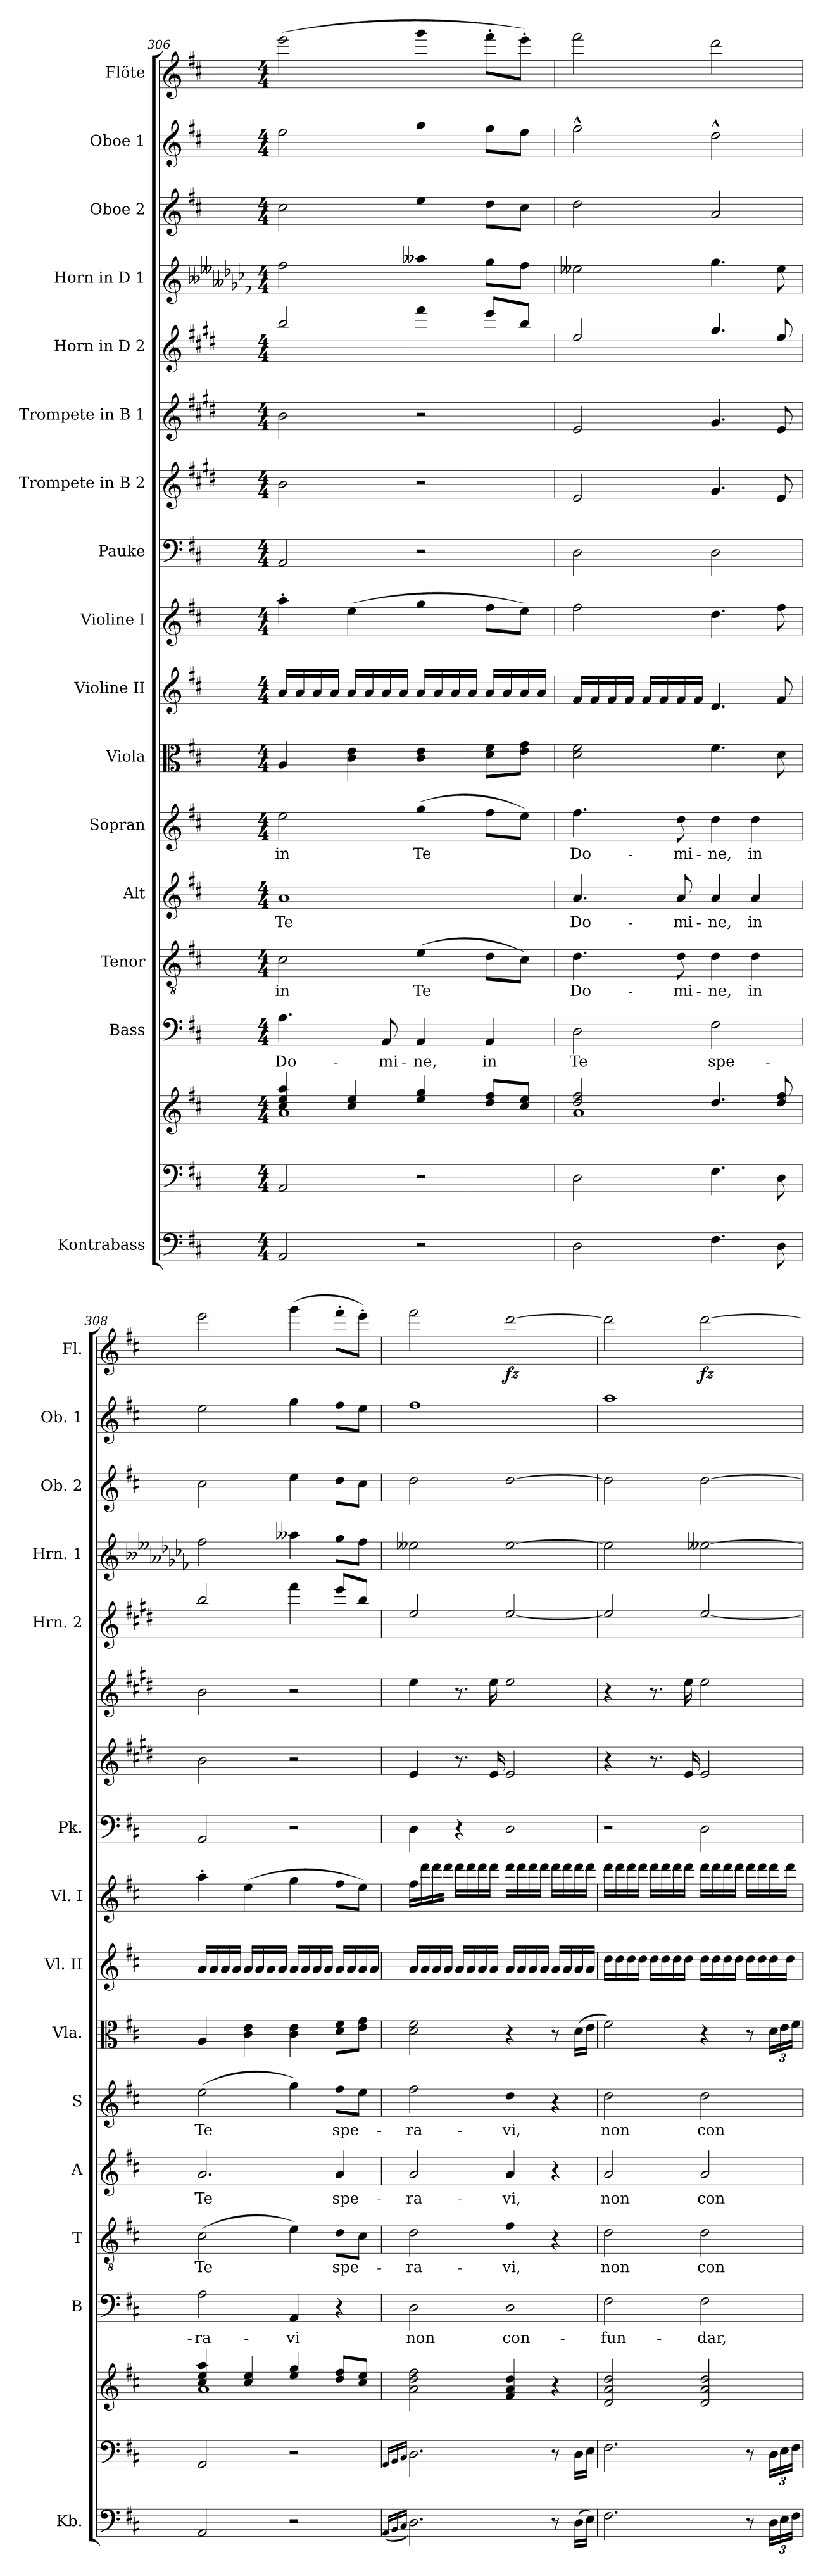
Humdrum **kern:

**kern	**kern	**kern	**kern	**text	**kern	**text	**kern	**text	**kern	**text	**kern	**kern	**kern	**kern	**kern	**kern	**kern	**kern	**kern	**kern	**kern	**dynam
*part17	*part16	*part16	*part15	*part15	*part14	*part14	*part13	*part13	*part12	*part12	*part11	*part10	*part9	*part8	*part7	*part6	*part5	*part4	*part3	*part2	*part1	*part1
*staff18	*staff17	*staff16	*staff15	*staff15	*staff14	*staff14	*staff13	*staff13	*staff12	*staff12	*staff11	*staff10	*staff9	*staff8	*staff7	*staff6	*staff5	*staff4	*staff3	*staff2	*staff1	*staff1
*I"Kontrabass	*	*	*I"Bass	*	*I"Tenor	*	*I"Alt	*	*I"Sopran	*	*I"Viola	*I"Violine II	*I"Violine I	*I"Pauke	*I"Trompete in B 2	*I"Trompete in B 1	*I"Horn in D 2	*I"Horn in D 1	*I"Oboe 2	*I"Oboe 1	*I"Flöte	*
*I'Kb.	*	*	*I'B	*	*I'T	*	*I'A	*	*I'S	*	*I'Vla.	*I'Vl. II	*I'Vl. I	*I'Pk.	*	*	*I'Hrn. 2	*I'Hrn. 1	*I'Ob. 2	*I'Ob. 1	*I'Fl.	*
*clefF4	*clefF4	*clefG2	*clefF4	*	*clefGv2	*	*clefG2	*	*clefG2	*	*clefC3	*clefG2	*clefG2	*clefF4	*clefG2	*clefG2	*clefG2	*clefG2	*clefG2	*clefG2	*clefG2	*
*ITrd7c12	*	*	*	*	*	*	*	*	*	*	*	*	*	*	*ITrd1c2	*ITrd1c2	*ITrd4c7	*ITrd-8c-12	*	*	*	*
*k[f#c#]	*k[f#c#]	*k[f#c#]	*k[f#c#]	*	*k[f#c#]	*	*k[f#c#]	*	*k[f#c#]	*	*k[f#c#]	*k[f#c#]	*k[f#c#]	*k[f#c#]	*k[f#c#]	*k[f#c#]	*k[f#c#g#]	*k[b--e--a--d-g-c-f-]	*k[f#c#]	*k[f#c#]	*k[f#c#]	*
*D:	*D:	*D:	*D:	*	*D:	*	*D:	*	*D:	*	*D:	*D:	*D:	*D:	*D:	*D:	*A:	*E--:	*D:	*D:	*D:	*
*M4/4	*M4/4	*M4/4	*M4/4	*	*M4/4	*	*M4/4	*	*M4/4	*	*M4/4	*M4/4	*M4/4	*M4/4	*M4/4	*M4/4	*M4/4	*M4/4	*M4/4	*M4/4	*M4/4	*
=306	=306	=306	=306	=306	=306	=306	=306	=306	=306	=306	=306	=306	=306	=306	=306	=306	=306	=306	=306	=306	=306	=306
*	*	*^	*	*	*	*	*	*	*	*	*	*	*	*	*	*	*	*	*	*	*	*
!	!	!	!	!	!LO:LY:b	!	!LO:LY:b	!	!LO:LY:b	!	!LO:LY:b	!	!	!	!	!	!	!	!	!	!	!	!
2AAA/	2AA/	4cc#/ 4ee/ 4aa/	1a	4.A\	Do-	2c#\	in	1a	Te	2ee\	in	4A/	16a/LL	4aa'>\	2AA/	2a\	2a\	2ee/	2fff-\	2cc#\	2ee\	(>2eee\	.
.	.	.	.	.	.	.	.	.	.	.	.	.	16a/	.	.	.	.	.	.	.	.	.	.
.	.	.	.	.	.	.	.	.	.	.	.	.	16a/	.	.	.	.	.	.	.	.	.	.
.	.	.	.	.	.	.	.	.	.	.	.	.	16a/JJ	.	.	.	.	.	.	.	.	.	.
.	.	4cc#/ 4ee/	.	.	.	.	.	.	.	.	.	4c#\ 4e\	16a/LL	(>4ee\	.	.	.	.	.	.	.	.	.
.	.	.	.	.	.	.	.	.	.	.	.	.	16a/	.	.	.	.	.	.	.	.	.	.
!	!	!	!	!	!LO:LY:b	!	!	!	!	!	!	!	!	!	!	!	!	!	!	!	!	!	!
.	.	.	.	8AA/	-mi-	.	.	.	.	.	.	.	16a/	.	.	.	.	.	.	.	.	.	.
.	.	.	.	.	.	.	.	.	.	.	.	.	16a/JJ	.	.	.	.	.	.	.	.	.	.
!	!	!	!	!	!LO:LY:b	!	!LO:LY:b	!	!	!	!LO:LY:b	!	!	!	!	!	!	!	!	!	!	!	!
2r	2r	4ee/ 4gg/	.	4AA/	-ne,	(>4e\	Te	.	.	(>4gg\	Te	4c#\ 4e\	16a/LL	4gg\	2r	2r	2r	4bb\	4aaa--\	4ee\	4gg\	4ggg\	.
.	.	.	.	.	.	.	.	.	.	.	.	.	16a/	.	.	.	.	.	.	.	.	.	.
.	.	.	.	.	.	.	.	.	.	.	.	.	16a/	.	.	.	.	.	.	.	.	.	.
.	.	.	.	.	.	.	.	.	.	.	.	.	16a/JJ	.	.	.	.	.	.	.	.	.	.
!	!	!	!	!	!LO:LY:b	!	!	!	!	!	!	!	!	!	!	!	!	!	!	!	!	!	!
.	.	8dd/ 8ff#/L	.	4AA/	in	8d\L	.	.	.	8ff#\L	.	8d\ 8f#\L	16a/LL	8ff#\L	.	.	.	8aa/L	8ggg-\L	8dd\L	8ff#\L	8fff#'>\L	.
.	.	.	.	.	.	.	.	.	.	.	.	.	16a/	.	.	.	.	.	.	.	.	.	.
.	.	8cc#/ 8ee/J	.	.	.	8c#\J)	.	.	.	8ee\J)	.	8e\ 8g\J	16a/	8ee\J)	.	.	.	8ee/J	8fff-\J	8cc#\J	8ee\J	8eee'>\J)	.
.	.	.	.	.	.	.	.	.	.	.	.	.	16a/JJ	.	.	.	.	.	.	.	.	.	.
=307	=307	=307	=307	=307	=307	=307	=307	=307	=307	=307	=307	=307	=307	=307	=307	=307	=307	=307	=307	=307	=307	=307	=307
!	!	!	!	!	!LO:LY:b	!	!LO:LY:b	!	!LO:LY:b	!	!LO:LY:b	!	!	!	!	!	!	!	!	!	!	!	!
2DD\	2D\	2dd/ 2ff#/	1a	2D\	Te	4.d\	Do-	4.a/	Do-	4.ff#\	Do-	2d\ 2f#\	16f#/LL	2ff#\	2D\	2d/	2d/	2a/	2eee--\	2dd\	2ff#^^>\	2fff#\	.
.	.	.	.	.	.	.	.	.	.	.	.	.	16f#/	.	.	.	.	.	.	.	.	.	.
.	.	.	.	.	.	.	.	.	.	.	.	.	16f#/	.	.	.	.	.	.	.	.	.	.
.	.	.	.	.	.	.	.	.	.	.	.	.	16f#/JJ	.	.	.	.	.	.	.	.	.	.
.	.	.	.	.	.	.	.	.	.	.	.	.	16f#/LL	.	.	.	.	.	.	.	.	.	.
.	.	.	.	.	.	.	.	.	.	.	.	.	16f#/	.	.	.	.	.	.	.	.	.	.
!	!	!	!	!	!	!	!LO:LY:b	!	!LO:LY:b	!	!LO:LY:b	!	!	!	!	!	!	!	!	!	!	!	!
.	.	.	.	.	.	8d\	-mi-	8a/	-mi-	8dd\	-mi-	.	16f#/	.	.	.	.	.	.	.	.	.	.
.	.	.	.	.	.	.	.	.	.	.	.	.	16f#/JJ	.	.	.	.	.	.	.	.	.	.
!	!	!	!	!	!LO:LY:b	!	!LO:LY:b	!	!LO:LY:b	!	!LO:LY:b	!	!	!	!	!	!	!	!	!	!	!	!
4.FF#\	4.F#\	4.dd/	.	2F#\	spe-	4d\	-ne,	4a/	-ne,	4dd\	-ne,	4.f#\	4.d/	4.dd\	2D\	4.f#/	4.f#/	4.cc#/	4.ggg-\	2a/	2dd^^>\	2ddd\	.
!	!	!	!	!	!	!	!LO:LY:b	!	!LO:LY:b	!	!LO:LY:b	!	!	!	!	!	!	!	!	!	!	!	!
.	.	.	.	.	.	4d\	in	4a/	in	4dd\	in	.	.	.	.	.	.	.	.	.	.	.	.
8DD\	8D\	8dd/ 8ff#/	.	.	.	.	.	.	.	.	.	8d\	8f#/	8ff#\	.	8d/	8d/	8a/	8eee--\	.	.	.	.
=308	=308	=308	=308	=308	=308	=308	=308	=308	=308	=308	=308	=308	=308	=308	=308	=308	=308	=308	=308	=308	=308	=308	=308
!	!	!	!	!	!LO:LY:b	!	!LO:LY:b	!	!LO:LY:b	!	!LO:LY:b	!	!	!	!	!	!	!	!	!	!	!	!
2AAA/	2AA/	4cc#/ 4ee/ 4aa/	1a	2A\	-ra-	(>2c#\	Te	2.a/	Te	(>2ee\	Te	4A/	16a/LL	4aa'>\	2AA/	2a\	2a\	2ee/	2fff-\	2cc#\	2ee\	2eee\	.
.	.	.	.	.	.	.	.	.	.	.	.	.	16a/	.	.	.	.	.	.	.	.	.	.
.	.	.	.	.	.	.	.	.	.	.	.	.	16a/	.	.	.	.	.	.	.	.	.	.
.	.	.	.	.	.	.	.	.	.	.	.	.	16a/JJ	.	.	.	.	.	.	.	.	.	.
.	.	4cc#/ 4ee/	.	.	.	.	.	.	.	.	.	4c#\ 4e\	16a/LL	(>4ee\	.	.	.	.	.	.	.	.	.
.	.	.	.	.	.	.	.	.	.	.	.	.	16a/	.	.	.	.	.	.	.	.	.	.
.	.	.	.	.	.	.	.	.	.	.	.	.	16a/	.	.	.	.	.	.	.	.	.	.
.	.	.	.	.	.	.	.	.	.	.	.	.	16a/JJ	.	.	.	.	.	.	.	.	.	.
!	!	!	!	!	!LO:LY:b	!	!	!	!	!	!	!	!	!	!	!	!	!	!	!	!	!	!
2r	2r	4ee/ 4gg/	.	4AA/	-vi	4e\)	.	.	.	4gg\)	.	4c#\ 4e\	16a/LL	4gg\	2r	2r	2r	4bb\	4aaa--\	4ee\	4gg\	(>4ggg\	.
.	.	.	.	.	.	.	.	.	.	.	.	.	16a/	.	.	.	.	.	.	.	.	.	.
.	.	.	.	.	.	.	.	.	.	.	.	.	16a/	.	.	.	.	.	.	.	.	.	.
.	.	.	.	.	.	.	.	.	.	.	.	.	16a/JJ	.	.	.	.	.	.	.	.	.	.
!	!	!	!	!	!	!	!LO:LY:b	!	!LO:LY:b	!	!LO:LY:b	!	!	!	!	!	!	!	!	!	!	!	!
.	.	8dd/ 8ff#/L	.	4r	.	8d\L	spe-	4a/	spe-	8ff#\L	spe-	8d\ 8f#\L	16a/LL	8ff#\L	.	.	.	8aa/L	8ggg-\L	8dd\L	8ff#\L	8fff#'>\L	.
.	.	.	.	.	.	.	.	.	.	.	.	.	16a/	.	.	.	.	.	.	.	.	.	.
.	.	8cc#/ 8ee/J	.	.	.	8c#\J	.	.	.	8ee\J	.	8e\ 8g\J	16a/	8ee\J)	.	.	.	8ee/J	8fff-\J	8cc#\J	8ee\J	8eee'>\J)	.
.	.	.	.	.	.	.	.	.	.	.	.	.	16a/JJ	.	.	.	.	.	.	.	.	.	.
*	*	*v	*v	*	*	*	*	*	*	*	*	*	*	*	*	*	*	*	*	*	*	*	*
!!LO:PB:g=z
=309	=309	=309	=309	=309	=309	=309	=309	=309	=309	=309	=309	=309	=309	=309	=309	=309	=309	=309	=309	=309	=309	=309
(<16qAAA/LL	16qAA/LL	.	.	.	.	.	.	.	.	.	.	.	.	.	.	.	.	.	.	.	.	.
16qBBB/	16qBB/	.	.	.	.	.	.	.	.	.	.	.	.	.	.	.	.	.	.	.	.	.
16qCC#/JJ	16qC#/JJ	.	.	.	.	.	.	.	.	.	.	.	.	.	.	.	.	.	.	.	.	.
!	!	!	!	!LO:LY:b	!	!LO:LY:b	!	!LO:LY:b	!	!LO:LY:b	!	!	!	!	!	!	!	!	!	!	!	!
2.DD\)	2.D\	2a\ 2dd\ 2ff#\	2D\	non	2d\	-ra-	2a/	-ra-	2ff#\	-ra-	2d\ 2f#\	16a/LL	16ff#\LL	4D\	4d/	4dd\	2a/	2eee--\	2dd\	1ff#	2fff#\	.
.	.	.	.	.	.	.	.	.	.	.	.	16a/	16ddd\	.	.	.	.	.	.	.	.	.
.	.	.	.	.	.	.	.	.	.	.	.	16a/	16ddd\	.	.	.	.	.	.	.	.	.
.	.	.	.	.	.	.	.	.	.	.	.	16a/JJ	16ddd\JJ	.	.	.	.	.	.	.	.	.
.	.	.	.	.	.	.	.	.	.	.	.	16a/LL	16ddd\LL	4r	8.r	8.r	.	.	.	.	.	.
.	.	.	.	.	.	.	.	.	.	.	.	16a/	16ddd\	.	.	.	.	.	.	.	.	.
.	.	.	.	.	.	.	.	.	.	.	.	16a/	16ddd\	.	.	.	.	.	.	.	.	.
.	.	.	.	.	.	.	.	.	.	.	.	16a/JJ	16ddd\JJ	.	16d/	16dd\	.	.	.	.	.	.
!	!	!	!	!LO:LY:b	!	!LO:LY:b	!	!LO:LY:b	!	!LO:LY:b	!	!	!	!	!	!	!	!	!	!	!	!LO:DY:b
.	.	4f#/ 4a/ 4dd/	2D\	con-	4f#\	-vi,	4a/	-vi,	4dd\	-vi,	4r	16a/LL	16ddd\LL	2D\	2d/	2dd\	[2a/	[2eee--\	[2dd\	.	[2ddd\	fz
.	.	.	.	.	.	.	.	.	.	.	.	16a/	16ddd\	.	.	.	.	.	.	.	.	.
.	.	.	.	.	.	.	.	.	.	.	.	16a/	16ddd\	.	.	.	.	.	.	.	.	.
.	.	.	.	.	.	.	.	.	.	.	.	16a/JJ	16ddd\JJ	.	.	.	.	.	.	.	.	.
8r	8r	4r	.	.	4r	.	4r	.	4r	.	8r	16a/LL	16ddd\LL	.	.	.	.	.	.	.	.	.
.	.	.	.	.	.	.	.	.	.	.	.	16a/	16ddd\	.	.	.	.	.	.	.	.	.
(>16DD\LL	16D\LL	.	.	.	.	.	.	.	.	.	(>16d\LL	16a/	16ddd\	.	.	.	.	.	.	.	.	.
16EE\JJ)	16E\JJ	.	.	.	.	.	.	.	.	.	16e\JJ	16a/JJ	16ddd\JJ	.	.	.	.	.	.	.	.	.
=310	=310	=310	=310	=310	=310	=310	=310	=310	=310	=310	=310	=310	=310	=310	=310	=310	=310	=310	=310	=310	=310	=310
!	!	!	!	!LO:LY:b	!	!LO:LY:b	!	!LO:LY:b	!	!LO:LY:b	!	!	!	!	!	!	!	!	!	!	!	!
2.FF#\	2.F#\	2d/ 2a/ 2dd/	2F#\	-fun-	2d\	non	2a/	non	2dd\	non	2f#\)	16dd\LL	16ddd\LL	2r	4r	4r	2a/]	2eee--\]	2dd\]	1aa	2ddd\]	.
.	.	.	.	.	.	.	.	.	.	.	.	16dd\	16ddd\	.	.	.	.	.	.	.	.	.
.	.	.	.	.	.	.	.	.	.	.	.	16dd\	16ddd\	.	.	.	.	.	.	.	.	.
.	.	.	.	.	.	.	.	.	.	.	.	16dd\JJ	16ddd\JJ	.	.	.	.	.	.	.	.	.
.	.	.	.	.	.	.	.	.	.	.	.	16dd\LL	16ddd\LL	.	8.r	8.r	.	.	.	.	.	.
.	.	.	.	.	.	.	.	.	.	.	.	16dd\	16ddd\	.	.	.	.	.	.	.	.	.
.	.	.	.	.	.	.	.	.	.	.	.	16dd\	16ddd\	.	.	.	.	.	.	.	.	.
.	.	.	.	.	.	.	.	.	.	.	.	16dd\JJ	16ddd\JJ	.	16d/	16dd\	.	.	.	.	.	.
!	!	!	!	!LO:LY:b	!	!LO:LY:b	!	!LO:LY:b	!	!LO:LY:b	!	!	!	!	!	!	!	!	!	!	!	!LO:DY:b
.	.	2d/ 2a/ 2dd/	2F#\	-dar,	2d\	con-	2a/	con-	2dd\	con-	4r	16dd\LL	16ddd\LL	2D\	2d/	2dd\	[2a/	[2eee--\	[2dd\	.	[2ddd\	fz
.	.	.	.	.	.	.	.	.	.	.	.	16dd\	16ddd\	.	.	.	.	.	.	.	.	.
.	.	.	.	.	.	.	.	.	.	.	.	16dd\	16ddd\	.	.	.	.	.	.	.	.	.
.	.	.	.	.	.	.	.	.	.	.	.	16dd\JJ	16ddd\JJ	.	.	.	.	.	.	.	.	.
8r	8r	.	.	.	.	.	.	.	.	.	8r	16dd\LL	16ddd\LL	.	.	.	.	.	.	.	.	.
.	.	.	.	.	.	.	.	.	.	.	.	16dd\	16ddd\	.	.	.	.	.	.	.	.	.
24DD\LL	24D\LL	.	.	.	.	.	.	.	.	.	24d\LL	16dd\	16ddd\	.	.	.	.	.	.	.	.	.
24EE\	24E\	.	.	.	.	.	.	.	.	.	24e\	.	.	.	.	.	.	.	.	.	.	.
.	.	.	.	.	.	.	.	.	.	.	.	16dd\JJ	16ddd\JJ	.	.	.	.	.	.	.	.	.
24FF#\JJ	24F#\JJ	.	.	.	.	.	.	.	.	.	24f#\JJ	.	.	.	.	.	.	.	.	.	.	.
=	=	=	=	=	=	=	=	=	=	=	=	=	=	=	=	=	=	=	=	=	=	=
*-	*-	*-	*-	*-	*-	*-	*-	*-	*-	*-	*-	*-	*-	*-	*-	*-	*-	*-	*-	*-	*-	*-
